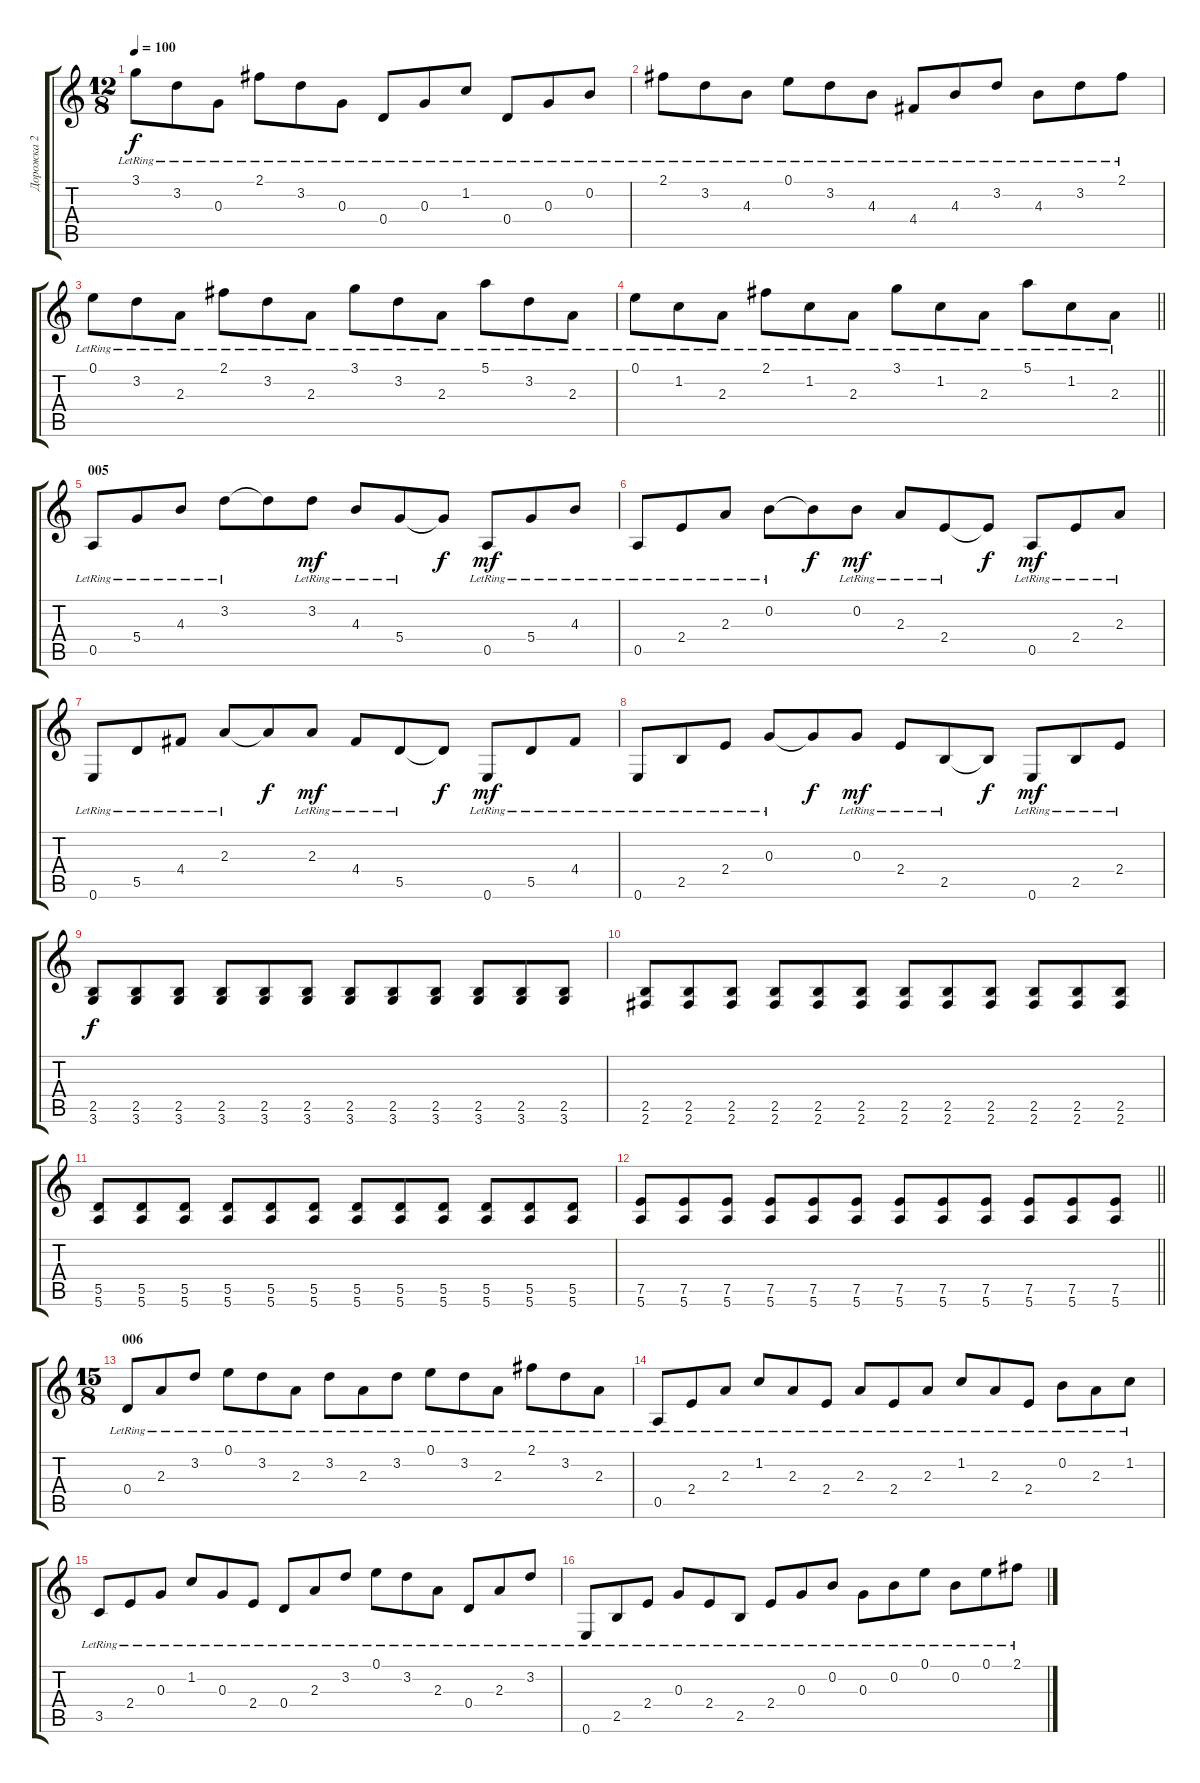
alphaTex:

\track ("Дорожка 2" "Дорожка 2") {instrument acousticguitarsteel}
\staff {score tabs}
\tuning (E4 B3 G3 D3 A2 E2) {hide}
\ts (12 8)
\tempo 100
\clef g2
\ks c
3.1{lr}.8{dy f} 3.2{lr}.8 0.3{lr}.8 2.1{lr}.8 3.2{lr}.8 0.3{lr}.8 0.4{lr}.8 0.3{lr}.8 1.2{lr}.8 0.4{lr}.8 0.3{lr}.8 0.2{lr}.8 |
2.1{lr}.8 3.2{lr}.8 4.3{lr}.8 0.1{lr}.8 3.2{lr}.8 4.3{lr}.8 4.4{lr}.8 4.3{lr}.8 3.2{lr}.8 4.3{lr}.8 3.2{lr}.8 2.1{lr}.8 |
0.1{lr}.8 3.2{lr}.8 2.3{lr}.8 2.1{lr}.8 3.2{lr}.8 2.3{lr}.8 3.1{lr}.8 3.2{lr}.8 2.3{lr}.8 5.1{lr}.8 3.2{lr}.8 2.3{lr}.8 |
\barLineRight lightlight
0.1{lr}.8 1.2{lr}.8 2.3{lr}.8 2.1{lr}.8 1.2{lr}.8 2.3{lr}.8 3.1{lr}.8 1.2{lr}.8 2.3{lr}.8 5.1{lr}.8 1.2{lr}.8 2.3{lr}.8 |
\section ("" "005")
0.5{lr}.8 5.4{lr}.8 4.3{lr}.8 3.2{lr}.8 3.2{t}.8 3.2{lr}.8{dy mf} 4.3{lr}.8 5.4{lr}.8 5.4{t}.8{dy f} 0.5{lr}.8{dy mf} 5.4{lr}.8 4.3{lr}.8 |
0.5{lr}.8 2.4{lr}.8 2.3{lr}.8 0.2{lr}.8 0.2{t}.8{dy f} 0.2{lr}.8{dy mf} 2.3{lr}.8 2.4{lr}.8 2.4{t}.8{dy f} 0.5{lr}.8{dy mf} 2.4{lr}.8 2.3{lr}.8 |
0.6{lr}.8 5.5{lr}.8 4.4{lr}.8 2.3{lr}.8 2.3{t}.8{dy f} 2.3{lr}.8{dy mf} 4.4{lr}.8 5.5{lr}.8 5.5{t}.8{dy f} 0.6{lr}.8{dy mf} 5.5{lr}.8 4.4{lr}.8 |
0.6{lr}.8 2.5{lr}.8 2.4{lr}.8 0.3{lr}.8 0.3{t}.8{dy f} 0.3{lr}.8{dy mf} 2.4{lr}.8 2.5{lr}.8 2.5{t}.8{dy f} 0.6{lr}.8{dy mf} 2.5{lr}.8 2.4{lr}.8 |
(2.5 3.6).8{dy f} (2.5 3.6).8 (2.5 3.6).8 (2.5 3.6).8 (2.5 3.6).8 (2.5 3.6).8 (2.5 3.6).8 (2.5 3.6).8 (2.5 3.6).8 (2.5 3.6).8 (2.5 3.6).8 (2.5 3.6).8 |
(2.5 2.6).8 (2.5 2.6).8 (2.5 2.6).8 (2.5 2.6).8 (2.5 2.6).8 (2.5 2.6).8 (2.5 2.6).8 (2.5 2.6).8 (2.5 2.6).8 (2.5 2.6).8 (2.5 2.6).8 (2.5 2.6).8 |
(5.5 5.6).8 (5.5 5.6).8 (5.5 5.6).8 (5.5 5.6).8 (5.5 5.6).8 (5.5 5.6).8 (5.5 5.6).8 (5.5 5.6).8 (5.5 5.6).8 (5.5 5.6).8 (5.5 5.6).8 (5.5 5.6).8 |
\barLineRight lightlight
(7.5 5.6).8 (7.5 5.6).8 (7.5 5.6).8 (7.5 5.6).8 (7.5 5.6).8 (7.5 5.6).8 (7.5 5.6).8 (7.5 5.6).8 (7.5 5.6).8 (7.5 5.6).8 (7.5 5.6).8 (7.5 5.6).8 |
\ts (15 8)
\section ("" "006")
0.4{lr}.8 2.3{lr}.8 3.2{lr}.8 0.1{lr}.8 3.2{lr}.8 2.3{lr}.8 3.2{lr}.8 2.3{lr}.8 3.2{lr}.8 0.1{lr}.8 3.2{lr}.8 2.3{lr}.8 2.1{lr}.8 3.2{lr}.8 2.3{lr}.8 |
0.5{lr}.8 2.4{lr}.8 2.3{lr}.8 1.2{lr}.8 2.3{lr}.8 2.4{lr}.8 2.3{lr}.8 2.4{lr}.8 2.3{lr}.8 1.2{lr}.8 2.3{lr}.8 2.4{lr}.8 0.2{lr}.8 2.3{lr}.8 1.2{lr}.8 |
3.5{lr}.8 2.4{lr}.8 0.3{lr}.8 1.2{lr}.8 0.3{lr}.8 2.4{lr}.8 0.4{lr}.8 2.3{lr}.8 3.2{lr}.8 0.1{lr}.8 3.2{lr}.8 2.3{lr}.8 0.4{lr}.8 2.3{lr}.8 3.2{lr}.8 |
0.6{lr}.8 2.5{lr}.8 2.4{lr}.8 0.3{lr}.8 2.4{lr}.8 2.5{lr}.8 2.4{lr}.8 0.3{lr}.8 0.2{lr}.8 0.3{lr}.8 0.2{lr}.8 0.1{lr}.8 0.2{lr}.8 0.1{lr}.8 2.1{lr}.8
